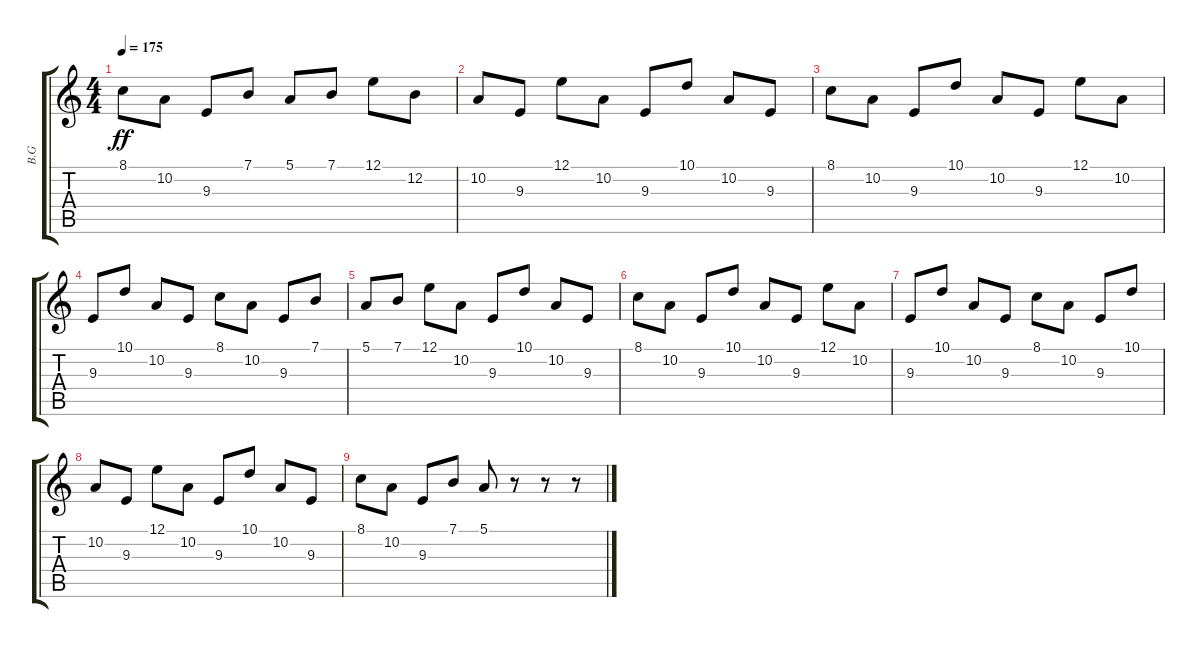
\track ("B.G" "B.G") {instrument harpsichord}
\staff {score tabs}
\tuning (E4 B3 G3 D3 A2 E2) {hide}
\ts (4 4)
\tempo 175
\clef g2
\ks c
8.1.8{dy ff} 10.2.8 9.3.8 7.1.8 5.1.8 7.1.8 12.1.8 12.2.8 |
10.2.8 9.3.8 12.1.8 10.2.8 9.3.8 10.1.8 10.2.8 9.3.8 |
8.1.8 10.2.8 9.3.8 10.1.8 10.2.8 9.3.8 12.1.8 10.2.8 |
9.3.8 10.1.8 10.2.8 9.3.8 8.1.8 10.2.8 9.3.8 7.1.8 |
5.1.8 7.1.8 12.1.8 10.2.8 9.3.8 10.1.8 10.2.8 9.3.8 |
8.1.8 10.2.8 9.3.8 10.1.8 10.2.8 9.3.8 12.1.8 10.2.8 |
9.3.8 10.1.8 10.2.8 9.3.8 8.1.8 10.2.8 9.3.8 10.1.8 |
10.2.8 9.3.8 12.1.8 10.2.8 9.3.8 10.1.8 10.2.8 9.3.8 |
8.1.8 10.2.8 9.3.8 7.1.8 5.1.8 r.8 r.8 r.8
